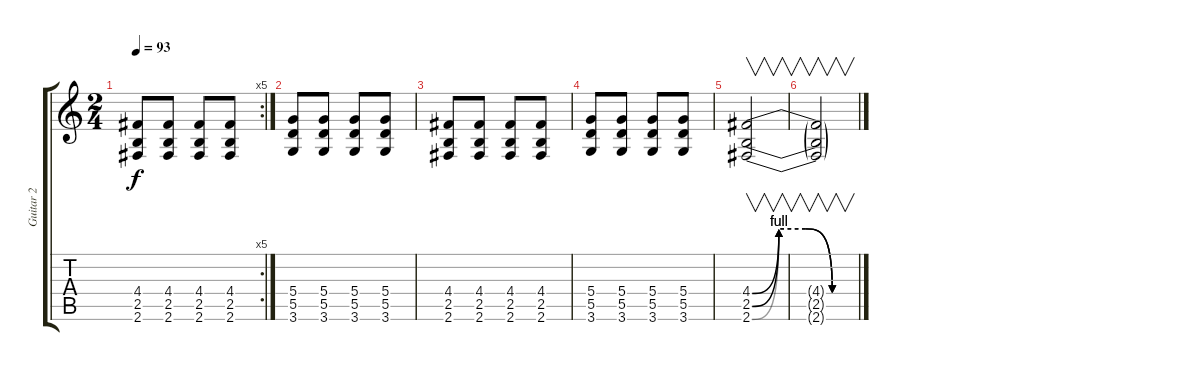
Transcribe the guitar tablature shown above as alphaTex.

\track ("Guitar 2" "Guitar 2") {instrument overdrivenguitar}
\staff {score tabs}
\tuning (E4 B3 G3 D3 A2 E2) {hide}
\rc 5
\ts (2 4)
\tempo 93
\clef g2
\ks c
(4.4 2.5 2.6).8{dy f} (4.4 2.5 2.6).8 (4.4 2.5 2.6).8 (4.4 2.5 2.6).8 |
(5.4 5.5 3.6).8 (5.4 5.5 3.6).8 (5.4 5.5 3.6).8 (5.4 5.5 3.6).8 |
(4.4 2.5 2.6).8 (4.4 2.5 2.6).8 (4.4 2.5 2.6).8 (4.4 2.5 2.6).8 |
(5.4 5.5 3.6).8 (5.4 5.5 3.6).8 (5.4 5.5 3.6).8 (5.4 5.5 3.6).8 |
(4.4{be (custom 0 0 15 4 30 4 45 0 60 0)} 2.5{be (custom 0 0 15 4 30 4 45 0 60 0)} 2.6{be (custom 0 0 15 4 30 4 45 0 60 0)}).2{v} |
(4.4{t} 2.5{t} 2.6{t}).2{v}
